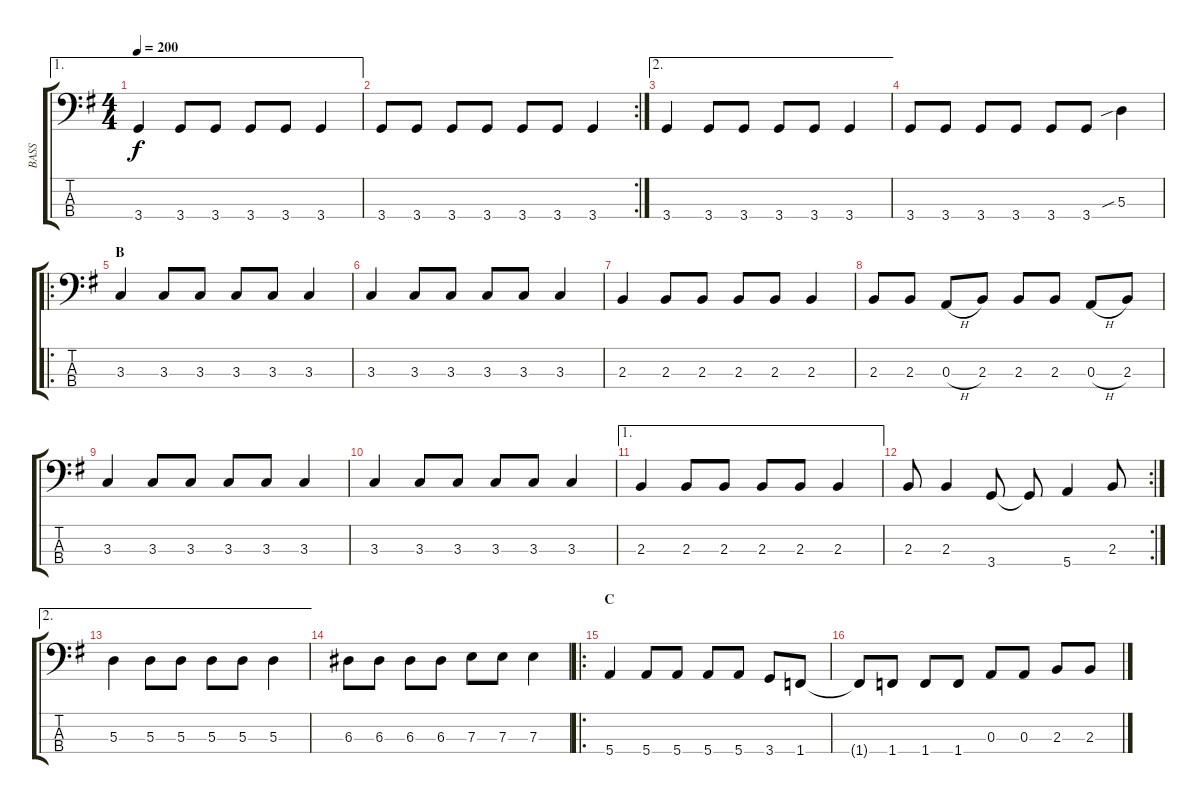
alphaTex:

\track ("BASS" "BASS") {instrument electricbasspick}
\staff {score tabs}
\tuning (G2 D2 A1 E1) {hide}
\ae 1
\ts (4 4)
\tempo 200
\clef f4
\ks eminor
3.4.4{dy f} 3.4.8 3.4.8 3.4.8 3.4.8 3.4.4 |
\rc 2
3.4.8 3.4.8 3.4.8 3.4.8 3.4.8 3.4.8 3.4.4 |
\ae 2
3.4.4 3.4.8 3.4.8 3.4.8 3.4.8 3.4.4 |
3.4.8 3.4.8 3.4.8 3.4.8 3.4.8 3.4.8 5.3{sib}.4 |
\ro
\section ("" "B")
3.3.4 3.3.8 3.3.8 3.3.8 3.3.8 3.3.4 |
3.3.4 3.3.8 3.3.8 3.3.8 3.3.8 3.3.4 |
2.3.4 2.3.8 2.3.8 2.3.8 2.3.8 2.3.4 |
2.3.8 2.3.8 0.3{h}.8 2.3.8 2.3.8 2.3.8 0.3{h}.8 2.3.8 |
3.3.4 3.3.8 3.3.8 3.3.8 3.3.8 3.3.4 |
3.3.4 3.3.8 3.3.8 3.3.8 3.3.8 3.3.4 |
\ae 1
2.3.4 2.3.8 2.3.8 2.3.8 2.3.8 2.3.4 |
\rc 2
2.3.8 2.3.4 3.4.8 3.4{t}.8 5.4.4 2.3.8 |
\ae 2
5.3.4 5.3.8 5.3.8 5.3.8 5.3.8 5.3.4 |
6.3.8 6.3.8 6.3.8 6.3.8 7.3.8 7.3.8 7.3.4 |
\ro
\section ("" "C")
5.4.4 5.4.8 5.4.8 5.4.8 5.4.8 3.4.8 1.4.8 |
1.4{t}.8 1.4.8 1.4.8 1.4.8 0.3.8 0.3.8 2.3.8 2.3.8
